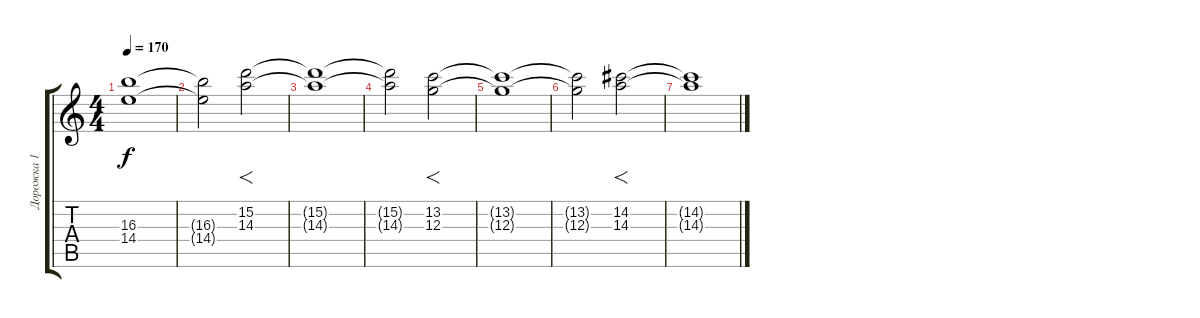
\track ("Дорожка 1" "Дорожка 1") {instrument electricguitarjazz}
\staff {score tabs}
\tuning (E4 B3 G3 D3 A2 D2) {hide}
\ts (4 4)
\tempo 170
\clef g2
\ks c
(16.3{t} 14.4{t}).1{dy f} |
(16.3{t} 14.4{t}).2 (15.2 14.3).2{f} |
(15.2{t} 14.3{t}).1 |
(15.2{t} 14.3{t}).2 (13.2 12.3).2{f} |
(13.2{t} 12.3{t}).1 |
(13.2{t} 12.3{t}).2 (14.2 14.3).2{f} |
(14.2{t} 14.3{t}).1
